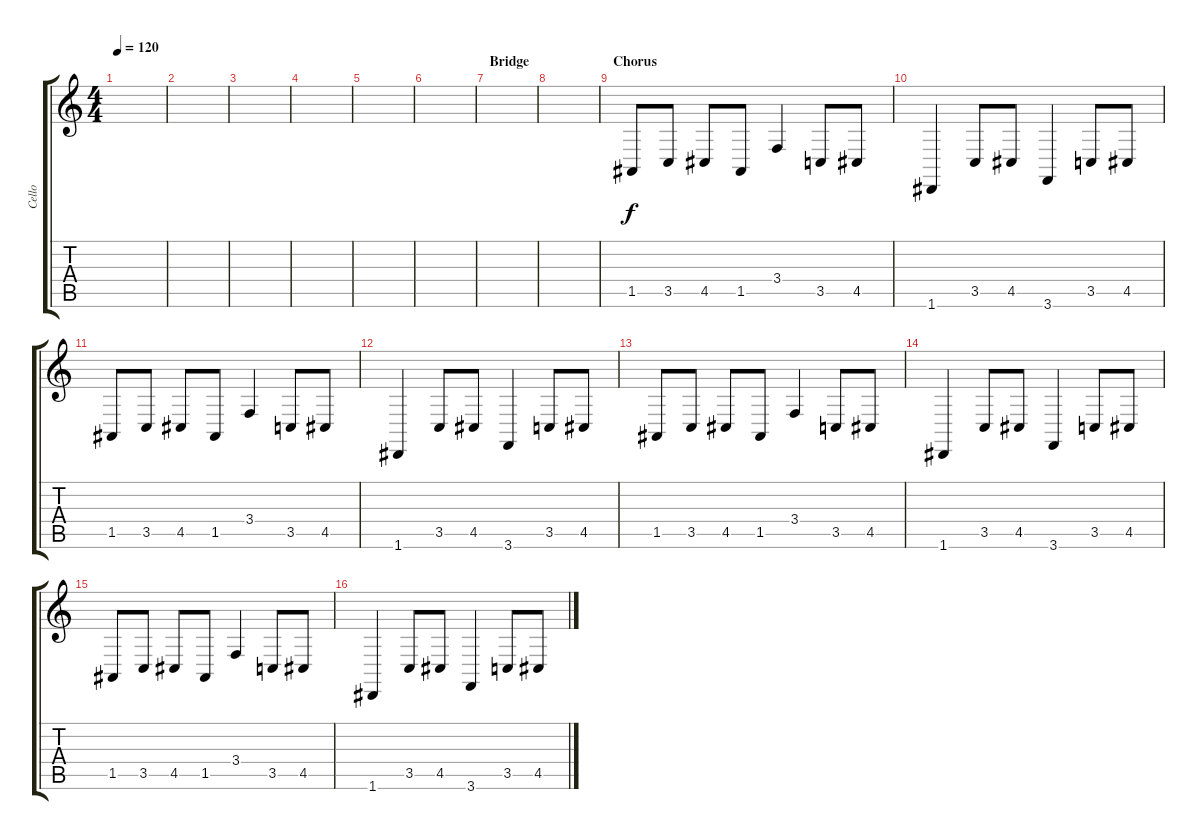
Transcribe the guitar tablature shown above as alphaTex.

\track ("Cello" "Cello") {instrument cello}
\staff {score tabs}
\tuning (E4 B3 G3 D3 A2 D2) {hide}
\ts (4 4)
\tempo 120
\clef g2
\ks c
|
|
|
|
|
|
\section ("" "Bridge")
|
|
\section ("" "Chorus")
1.5.8 3.5.8 4.5.8 1.5.8 3.4.4 3.5.8 4.5.8 |
1.6.4 3.5.8 4.5.8 3.6.4 3.5.8 4.5.8 |
1.5.8 3.5.8 4.5.8 1.5.8 3.4.4 3.5.8 4.5.8 |
1.6.4 3.5.8 4.5.8 3.6.4 3.5.8 4.5.8 |
1.5.8 3.5.8 4.5.8 1.5.8 3.4.4 3.5.8 4.5.8 |
1.6.4 3.5.8 4.5.8 3.6.4 3.5.8 4.5.8 |
1.5.8 3.5.8 4.5.8 1.5.8 3.4.4 3.5.8 4.5.8 |
1.6.4 3.5.8 4.5.8 3.6.4 3.5.8 4.5.8
